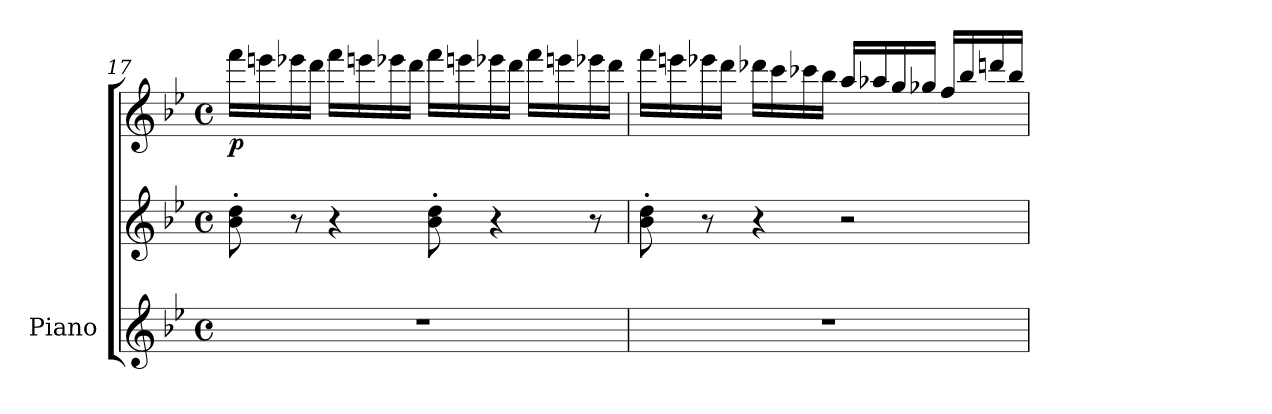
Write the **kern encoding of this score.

**kern	**kern	**kern	**dynam
*part1	*part1	*part1	*part1
*staff3	*staff2	*staff1	*staff1/2/3
*I"Piano	*	*	*
*I'Pno	*	*	*
*clefG2	*clefG2	*clefG2	*
*k[b-e-]	*k[b-e-]	*k[b-e-]	*
*M4/4	*M4/4	*M4/4	*
*met(c)	*met(c)	*met(c)	*
=17	=17	=17	=17
!	!	!	!LO:DY:b
1r	8b-\' 8dd\'	16fff\LL	p
.	.	16eeen\	.
.	8r	16eee-X\	.
.	.	16ddd\JJ	.
.	4r	16fff\LL	.
.	.	16eeen\	.
.	.	16eee-X\	.
.	.	16ddd\JJ	.
.	8b-\' 8dd\'	16fff\LL	.
.	.	16eeen\	.
.	4r	16eee-X\	.
.	.	16ddd\JJ	.
.	.	16fff\LL	.
.	.	16eeen\	.
.	8r	16eee-X\	.
.	.	16ddd\JJ	.
!!LO:LB:g=z
=18	=18	=18	=18
1r	8b-\' 8dd\'	16fff\LL	.
.	.	16eeen\	.
.	8r	16eee-X\	.
.	.	16ddd\JJ	.
.	4r	16ddd-X\LL	.
.	.	16ccc\	.
.	.	16ccc-X\	.
.	.	16bb-\JJ	.
.	2r	16aa/LL	.
.	.	16aa-X/	.
.	.	16gg/	.
.	.	16gg-X/JJ	.
.	.	16ff/LL	.
.	.	16bb-/	.
.	.	16dddn/	.
.	.	16bb-/JJ	.
=	=	=	=
*-	*-	*-	*-
